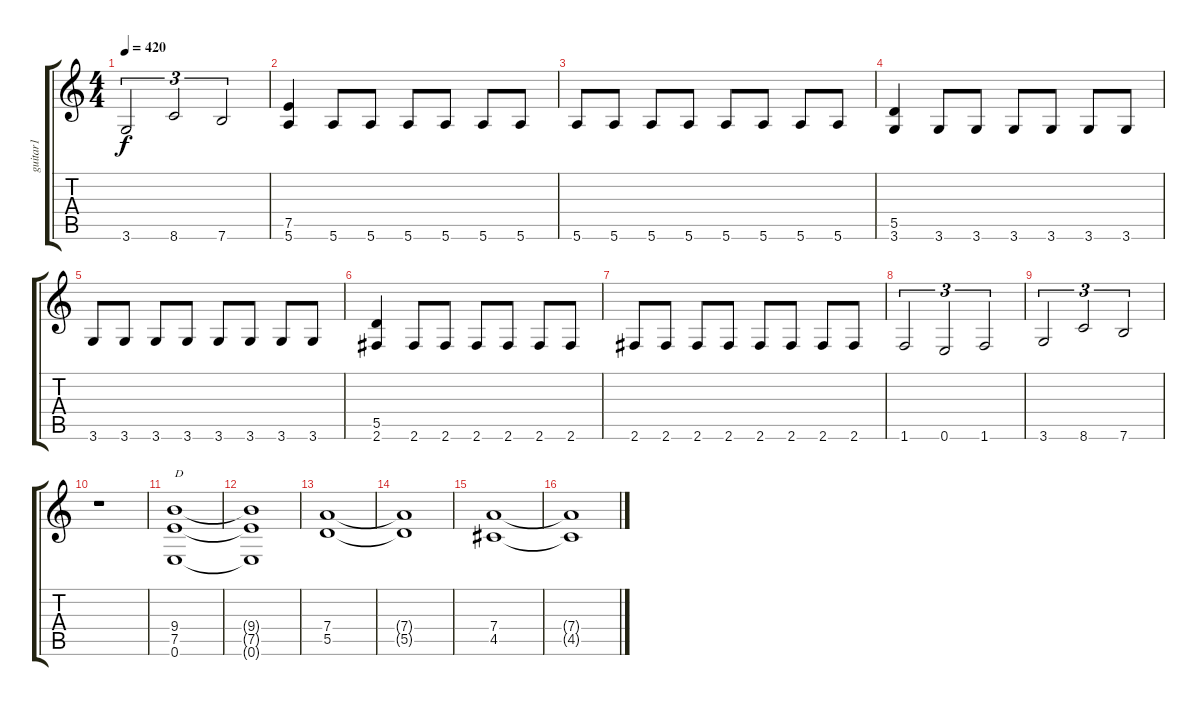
\track ("guitar1" "guitar1") {instrument distortionguitar}
\staff {score tabs}
\tuning (E4 B3 G3 D3 A2 E2) {hide}
\ts (4 4)
\tempo 420
\clef g2
\ks c
3.6.2{tu (3 2) dy f} 8.6.2{tu (3 2)} 7.6.2{tu (3 2)} |
(7.5 5.6).4 5.6.8 5.6.8 5.6.8 5.6.8 5.6.8 5.6.8 |
5.6.8 5.6.8 5.6.8 5.6.8 5.6.8 5.6.8 5.6.8 5.6.8 |
(5.5 3.6).4 3.6.8 3.6.8 3.6.8 3.6.8 3.6.8 3.6.8 |
3.6.8 3.6.8 3.6.8 3.6.8 3.6.8 3.6.8 3.6.8 3.6.8 |
(5.5 2.6).4 2.6.8 2.6.8 2.6.8 2.6.8 2.6.8 2.6.8 |
2.6.8 2.6.8 2.6.8 2.6.8 2.6.8 2.6.8 2.6.8 2.6.8 |
1.6.2{tu (3 2)} 0.6.2{tu (3 2)} 1.6.2{tu (3 2)} |
3.6.2{tu (3 2)} 8.6.2{tu (3 2)} 7.6.2{tu (3 2)} |
r.1 |
(9.4 7.5 0.6).1{txt "D"} |
(9.4{t} 7.5{t} 0.6{t}).1 |
(7.4 5.5).1 |
(7.4{t} 5.5{t}).1 |
(7.4 4.5).1 |
(7.4{t} 4.5{t}).1
